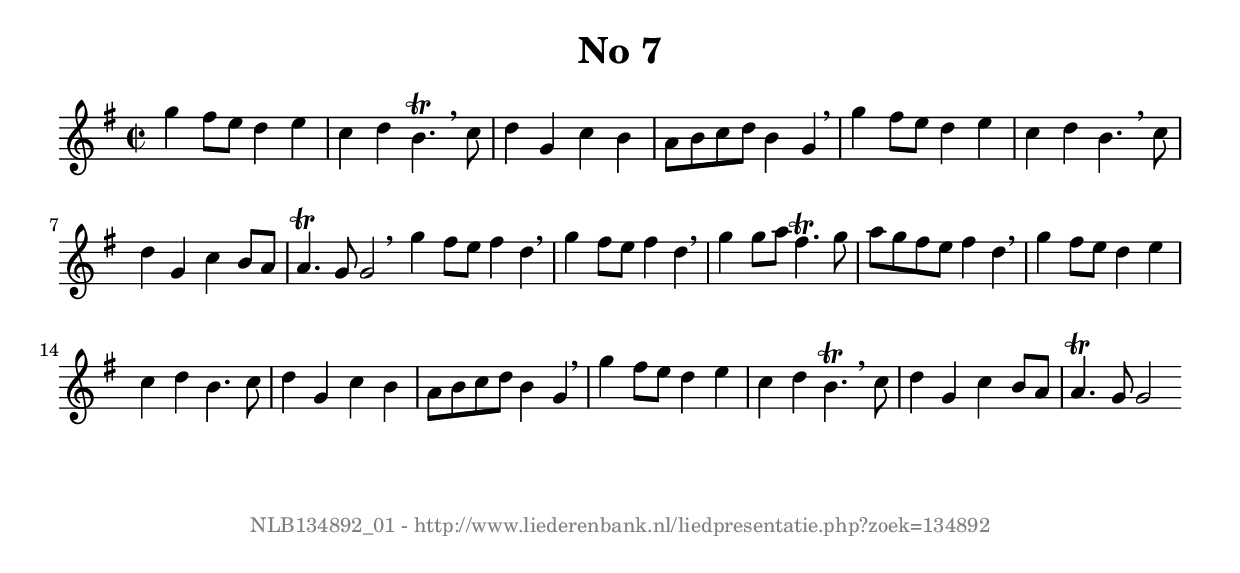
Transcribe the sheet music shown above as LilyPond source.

%
% produced by wce2krn 1.64 (7 June 2014)
%
\version"2.16"
#(append! paper-alist '(("long" . (cons (* 210 mm) (* 2000 mm)))))
#(set-default-paper-size "long")
sb = {\breathe}
mBreak = {\breathe }
bBreak = {\breathe }
x = {\once\override NoteHead #'style = #'cross }
gl=\glissando
itime={\override Staff.TimeSignature #'stencil = ##f }
ficta = {\once\set suggestAccidentals = ##t}
fine = {\once\override Score.RehearsalMark #'self-alignment-X = #1 \mark \markup {\italic{Fine}}}
dc = {\once\override Score.RehearsalMark #'self-alignment-X = #1 \mark \markup {\italic{D.C.}}}
dcf = {\once\override Score.RehearsalMark #'self-alignment-X = #1 \mark \markup {\italic{D.C. al Fine}}}
dcc = {\once\override Score.RehearsalMark #'self-alignment-X = #1 \mark \markup {\italic{D.C. al Coda}}}
ds = {\once\override Score.RehearsalMark #'self-alignment-X = #1 \mark \markup {\italic{D.S.}}}
dsf = {\once\override Score.RehearsalMark #'self-alignment-X = #1 \mark \markup {\italic{D.S. al Fine}}}
dsc = {\once\override Score.RehearsalMark #'self-alignment-X = #1 \mark \markup {\italic{D.S. al Coda}}}
pv = {\set Score.repeatCommands = #'((volta "1"))}
sv = {\set Score.repeatCommands = #'((volta "2"))}
tv = {\set Score.repeatCommands = #'((volta "3"))}
qv = {\set Score.repeatCommands = #'((volta "4"))}
xv = {\set Score.repeatCommands = #'((volta #f))}
\header{ tagline = ""
title = "No 7"
}
\score {{
\key g \major
\relative g'
{
\set melismaBusyProperties = #'()
\time 2/2
\tempo 4=120
\override Score.MetronomeMark #'transparent = ##t
\override Score.RehearsalMark #'break-visibility = #(vector #t #t #f)
g'4 fis8 e d4 e c d b4.^\trill \sb c8 d4 g, c b a8 b c d b4 g \sb g'fis8 e d4 e c d b4. \sb c8 d4 g, c b8 a a4.^\trill g8 g2 \bar ":|:" \bBreak
g'4 fis8 e fis4 d \sb g fis8 e fis4 d \sb g g8 a fis4. ^\trill g8 a g fis e fis4 d \sb g fis8 e d4 e c d b4. c8 d4 g, c b a8 b c d b4 g \sb g' fis8 e d4 e c d b4. ^\trill \sb c8 d4 g, c b8 a a4. ^\trill g8 g2 \bar ":|"
 }}
 \midi { }
 \layout {
            indent = 0.0\cm
}
}
\markup { \vspace #0 } \markup { \with-color #grey \fill-line { \center-column { \smaller "NLB134892_01 - http://www.liederenbank.nl/liedpresentatie.php?zoek=134892" } } }
